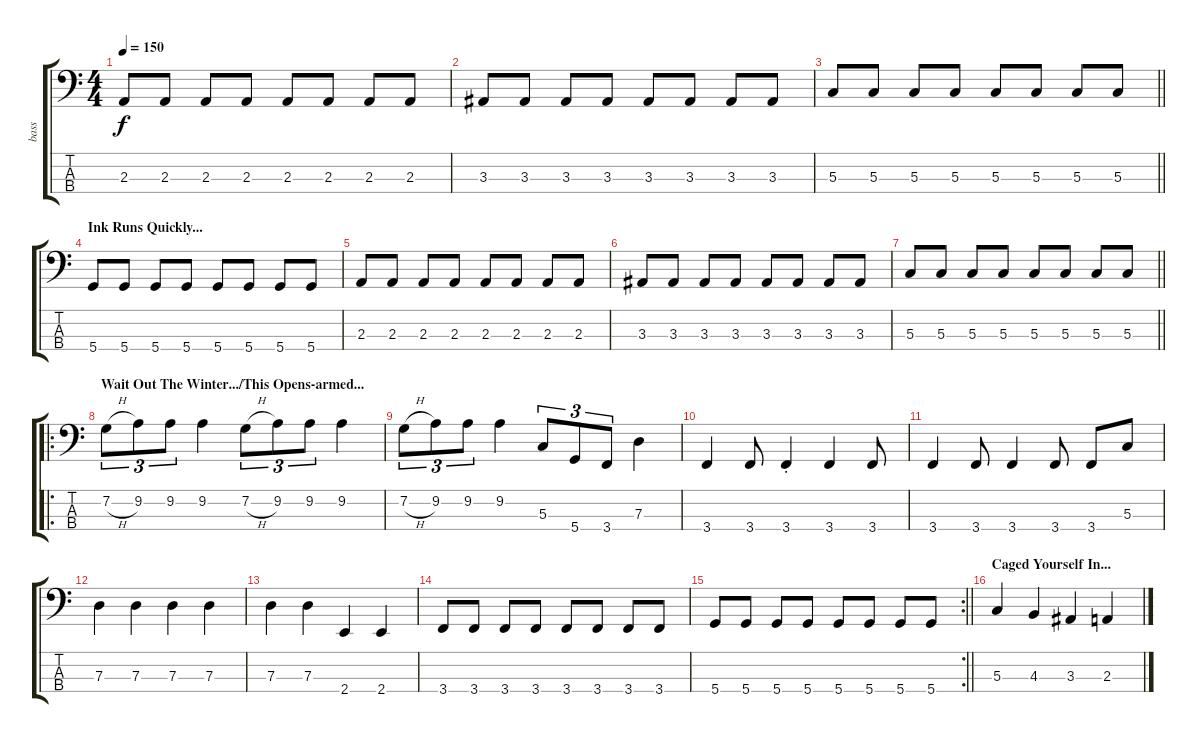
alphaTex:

\track ("bass" "bass") {instrument electricbassfinger}
\staff {score tabs}
\tuning (F2 C2 G1 D1) {hide}
\ts (4 4)
\tempo 150
\clef f4
\ks c
2.3.8{dy f} 2.3.8 2.3.8 2.3.8 2.3.8 2.3.8 2.3.8 2.3.8 |
3.3.8 3.3.8 3.3.8 3.3.8 3.3.8 3.3.8 3.3.8 3.3.8 |
\barLineRight lightlight
5.3.8 5.3.8 5.3.8 5.3.8 5.3.8 5.3.8 5.3.8 5.3.8 |
\section ("" "Ink Runs Quickly...")
5.4.8 5.4.8 5.4.8 5.4.8 5.4.8 5.4.8 5.4.8 5.4.8 |
2.3.8 2.3.8 2.3.8 2.3.8 2.3.8 2.3.8 2.3.8 2.3.8 |
3.3.8 3.3.8 3.3.8 3.3.8 3.3.8 3.3.8 3.3.8 3.3.8 |
\barLineRight lightlight
5.3.8 5.3.8 5.3.8 5.3.8 5.3.8 5.3.8 5.3.8 5.3.8 |
\ro
\section ("" "Wait Out The Winter.../This Opens-armed...")
7.2{h}.8{tu (3 2)} 9.2.8{tu (3 2)} 9.2.8{tu (3 2)} 9.2.4 7.2{h}.8{tu (3 2)} 9.2.8{tu (3 2)} 9.2.8{tu (3 2)} 9.2.4 |
7.2{h}.8{tu (3 2)} 9.2.8{tu (3 2)} 9.2.8{tu (3 2)} 9.2.4 5.3.8{tu (3 2)} 5.4.8{tu (3 2)} 3.4.8{tu (3 2)} 7.3.4 |
3.4.4 3.4.8 3.4{st}.4 3.4.4 3.4.8 |
3.4.4 3.4.8 3.4.4 3.4.8 3.4.8 5.3.8 |
7.3.4 7.3.4 7.3.4 7.3.4 |
7.3.4 7.3.4 2.4.4 2.4.4 |
3.4.8 3.4.8 3.4.8 3.4.8 3.4.8 3.4.8 3.4.8 3.4.8 |
\rc 2
\barLineRight lightlight
5.4.8 5.4.8 5.4.8 5.4.8 5.4.8 5.4.8 5.4.8 5.4.8 |
\section ("" "Caged Yourself In...")
5.3.4 4.3.4 3.3.4 2.3.4
